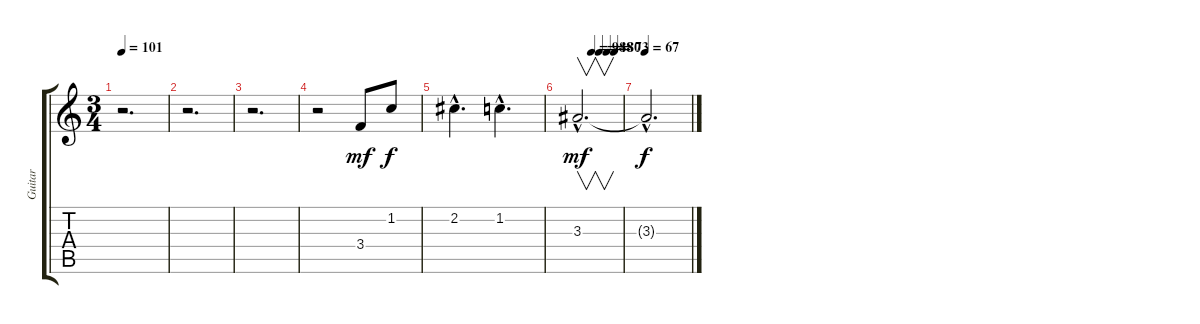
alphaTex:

\track ("Guitar" "Guitar") {instrument distortionguitar}
\staff {score tabs}
\tuning (E4 B3 G3 D3 A2 E2) {hide}
\ts (3 4)
\tempo 101
\clef g2
\ks c
r.2{d dy f} |
r.2{d} |
r.2{d} |
r.2 3.4.8{dy mf} 1.2.8{dy f} |
2.2{hac}.4{d} 1.2{hac}.4{d} |
\tempo (94 0.3333333333333333)
\tempo (88 0.5)
\tempo (80 0.6666666666666666)
\tempo (73 0.8333333333333334)
3.3{hac}.2{v d dy mf} |
\tempo 67
3.3{hac t}.2{d dy f}
